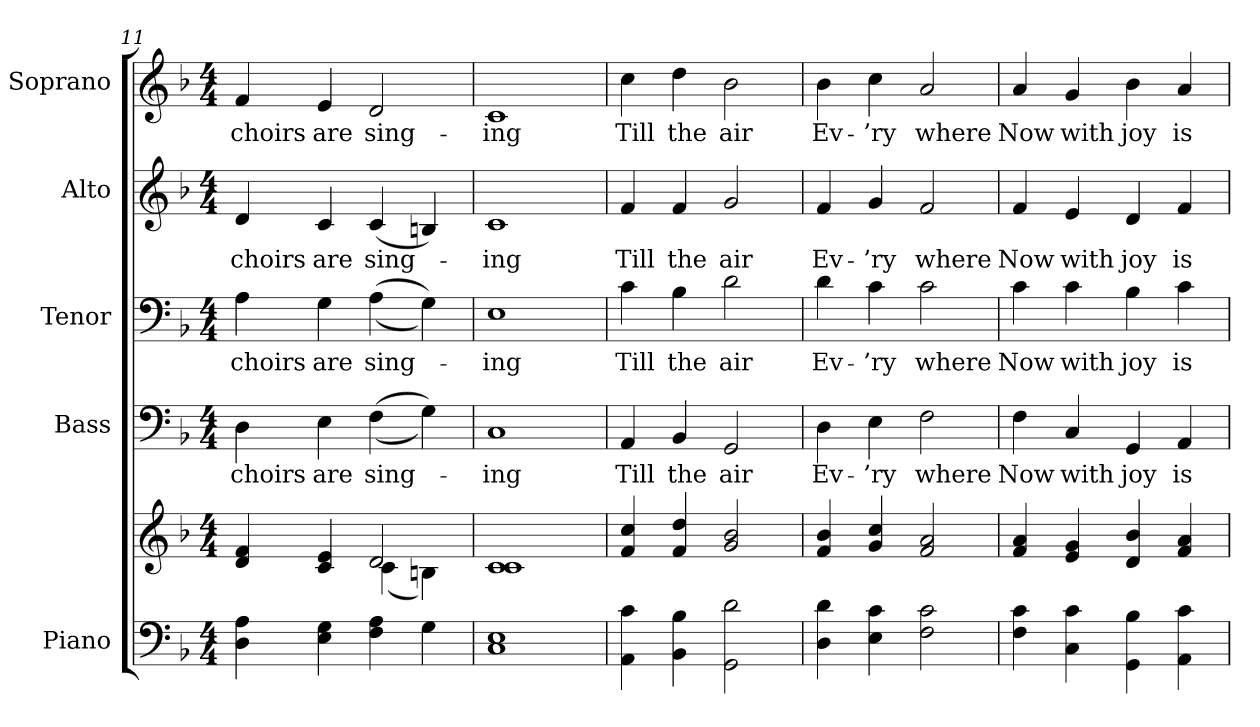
**kern	**kern	**kern	**text	**kern	**text	**kern	**text	**kern	**text
*part5	*part5	*part4	*part4	*part3	*part3	*part2	*part2	*part1	*part1
*staff6	*staff5	*staff4	*staff4	*staff3	*staff3	*staff2	*staff2	*staff1	*staff1
*I"Piano	*	*I"Bass	*	*I"Tenor	*	*I"Alto	*	*I"Soprano	*
*I'Pno.	*	*I'B.	*	*I'T.	*	*I'A.	*	*I'S.	*
*clefF4	*clefG2	*clefF4	*	*clefF4	*	*clefG2	*	*clefG2	*
*k[b-]	*k[b-]	*k[b-]	*	*k[b-]	*	*k[b-]	*	*k[b-]	*
*F:	*F:	*F:	*	*F:	*	*F:	*	*F:	*
*M4/4	*M4/4	*M4/4	*	*M4/4	*	*M4/4	*	*M4/4	*
=11	=11	=11	=11	=11	=11	=11	=11	=11	=11
*	*^	*	*	*	*	*	*	*	*
!	!	!	!	!LO:LY:b:color=#000000	!	!	!	!	!	!
!	!	!	!	!	!	!LO:LY:b:color=#000000	!	!	!	!
!	!	!	!	!	!	!	!	!LO:LY:b:color=#000000	!	!
!	!	!	!	!	!	!	!	!	!	!LO:LY:b:color=#000000
4Di\ 4Ai	4di/ 4fi	2ryy	4Di\	choirs	4Ai\	choirs	4di/	choirs	4fi/	choirs
!	!	!	!	!LO:LY:b:color=#000000	!	!	!	!	!	!
!	!	!	!	!	!	!LO:LY:b:color=#000000	!	!	!	!
!	!	!	!	!	!	!	!	!LO:LY:b:color=#000000	!	!
!	!	!	!	!	!	!	!	!	!	!LO:LY:b:color=#000000
4Ei\ 4Gi	4ci/ 4ei	.	4Ei\	are	4Gi\	are	4ci/	are	4ei/	are
!	!	!	!	!LO:LY:b:color=#000000	!	!	!	!	!	!
!	!	!	!	!	!	!LO:LY:b:color=#000000	!	!	!	!
!	!	!	!	!	!	!	!	!LO:LY:b:color=#000000	!	!
!	!	!	!	!	!	!	!	!	!	!LO:LY:b:color=#000000
4Fi\ 4Ai	2di/	(4ci\	((4Fi\	sing-	((4Ai\	sing-	(4ci/	sing-	2di/	sing-
4Gi\	.	4Bni\)	4Gi\))	.	4Gi\))	.	4Bni/)	.	.	.
*	*v	*v	*	*	*	*	*	*	*	*
!!LO:PB:g=z
=12	=12	=12	=12	=12	=12	=12	=12	=12	=12
*	*^	*	*	*	*	*	*	*	*
!	!	!	!	!LO:LY:b:color=#000000	!	!	!	!	!	!
*	*v	*v	*	*	*	*	*	*	*	*
*	*^	*	*	*	*	*	*	*	*
!	!	!	!	!	!	!LO:LY:b:color=#000000	!	!	!	!
*	*v	*v	*	*	*	*	*	*	*	*
*	*^	*	*	*	*	*	*	*	*
!	!	!	!	!	!	!	!	!LO:LY:b:color=#000000	!	!
*	*v	*v	*	*	*	*	*	*	*	*
*	*^	*	*	*	*	*	*	*	*
!	!	!	!	!	!	!	!	!	!	!LO:LY:b:color=#000000
*	*v	*v	*	*	*	*	*	*	*	*
1Ci 1Ei	1ci 1ci	1Ci	-ing	1Ei	-ing	1ci	-ing	1ci	-ing
=13	=13	=13	=13	=13	=13	=13	=13	=13	=13
!	!	!	!LO:LY:b:color=#000000	!	!	!	!	!	!
!	!	!	!	!	!LO:LY:b:color=#000000	!	!	!	!
!	!	!	!	!	!	!	!LO:LY:b:color=#000000	!	!
!	!	!	!	!	!	!	!	!	!LO:LY:b:color=#000000
4AAi\ 4ci	4fi/ 4cci	4AAi/	Till	4ci\	Till	4fi/	Till	4cci\	Till
!	!	!	!LO:LY:b:color=#000000	!	!	!	!	!	!
!	!	!	!	!	!LO:LY:b:color=#000000	!	!	!	!
!	!	!	!	!	!	!	!LO:LY:b:color=#000000	!	!
!	!	!	!	!	!	!	!	!	!LO:LY:b:color=#000000
4BB-i\ 4B-i	4fi/ 4ddi	4BB-i/	the	4B-i\	the	4fi/	the	4ddi\	the
!	!	!	!LO:LY:b:color=#000000	!	!	!	!	!	!
!	!	!	!	!	!LO:LY:b:color=#000000	!	!	!	!
!	!	!	!	!	!	!	!LO:LY:b:color=#000000	!	!
!	!	!	!	!	!	!	!	!	!LO:LY:b:color=#000000
2GGi\ 2di	2gi/ 2b-i	2GGi/	air	2di\	air	2gi/	air	2b-i\	air
=14	=14	=14	=14	=14	=14	=14	=14	=14	=14
!	!	!	!LO:LY:b:color=#000000	!	!	!	!	!	!
!	!	!	!	!	!LO:LY:b:color=#000000	!	!	!	!
!	!	!	!	!	!	!	!LO:LY:b:color=#000000	!	!
!	!	!	!	!	!	!	!	!	!LO:LY:b:color=#000000
4Di\ 4di	4fi/ 4b-i	4Di\	Ev-	4di\	Ev-	4fi/	Ev-	4b-i\	Ev-
!	!	!	!LO:LY:b:color=#000000	!	!	!	!	!	!
!	!	!	!	!	!LO:LY:b:color=#000000	!	!	!	!
!	!	!	!	!	!	!	!LO:LY:b:color=#000000	!	!
!	!	!	!	!	!	!	!	!	!LO:LY:b:color=#000000
4Ei\ 4ci	4gi/ 4cci	4Ei\	-’ry	4ci\	-’ry	4gi/	-’ry	4cci\	-’ry
!	!	!	!LO:LY:b:color=#000000	!	!	!	!	!	!
!	!	!	!	!	!LO:LY:b:color=#000000	!	!	!	!
!	!	!	!	!	!	!	!LO:LY:b:color=#000000	!	!
!	!	!	!	!	!	!	!	!	!LO:LY:b:color=#000000
2Fi\ 2ci	2fi/ 2ai	2Fi\	where	2ci\	where	2fi/	where	2ai/	where
!!LO:PB:g=z
=15	=15	=15	=15	=15	=15	=15	=15	=15	=15
!	!	!	!LO:LY:b:color=#000000	!	!	!	!	!	!
!	!	!	!	!	!LO:LY:b:color=#000000	!	!	!	!
!	!	!	!	!	!	!	!LO:LY:b:color=#000000	!	!
!	!	!	!	!	!	!	!	!	!LO:LY:b:color=#000000
4Fi\ 4ci	4fi/ 4ai	4Fi\	Now	4ci\	Now	4fi/	Now	4ai/	Now
!	!	!	!LO:LY:b:color=#000000	!	!	!	!	!	!
!	!	!	!	!	!LO:LY:b:color=#000000	!	!	!	!
!	!	!	!	!	!	!	!LO:LY:b:color=#000000	!	!
!	!	!	!	!	!	!	!	!	!LO:LY:b:color=#000000
4Ci\ 4ci	4ei/ 4gi	4Ci/	with	4ci\	with	4ei/	with	4gi/	with
!	!	!	!LO:LY:b:color=#000000	!	!	!	!	!	!
!	!	!	!	!	!LO:LY:b:color=#000000	!	!	!	!
!	!	!	!	!	!	!	!LO:LY:b:color=#000000	!	!
!	!	!	!	!	!	!	!	!	!LO:LY:b:color=#000000
4GGi\ 4B-i	4di/ 4b-i	4GGi/	joy	4B-i\	joy	4di/	joy	4b-i\	joy
!	!	!	!LO:LY:b:color=#000000	!	!	!	!	!	!
!	!	!	!	!	!LO:LY:b:color=#000000	!	!	!	!
!	!	!	!	!	!	!	!LO:LY:b:color=#000000	!	!
!	!	!	!	!	!	!	!	!	!LO:LY:b:color=#000000
4AAi\ 4ci	4fi/ 4ai	4AAi/	is	4ci\	is	4fi/	is	4ai/	is
=	=	=	=	=	=	=	=	=	=
*-	*-	*-	*-	*-	*-	*-	*-	*-	*-
